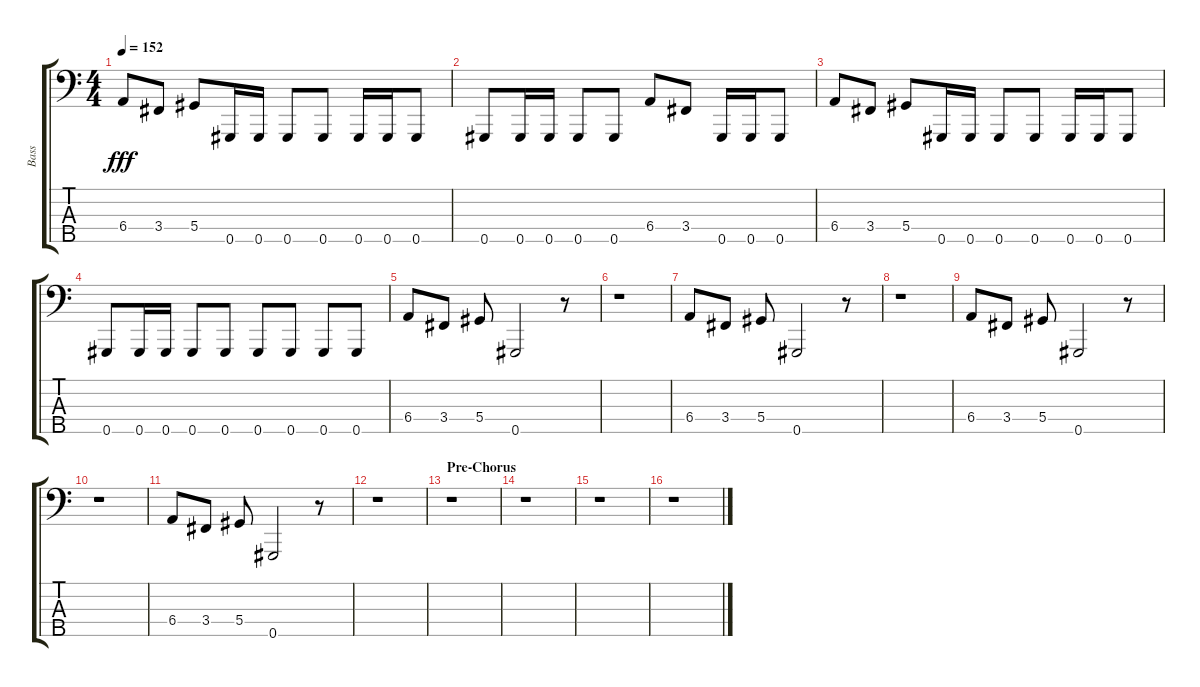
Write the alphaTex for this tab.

\track ("Bass" "Bass") {instrument electricbasspick}
\staff {score tabs}
\tuning (E2 Db2 Ab1 Eb1 Ab0) {hide}
\ts (4 4)
\tempo 152
\clef f4
\ks c
6.4.8{dy fff} 3.4.8 5.4.8 0.5.16 0.5.16 0.5.8 0.5.8 0.5.16 0.5.16 0.5.8 |
0.5.8 0.5.16 0.5.16 0.5.8 0.5.8 6.4.8 3.4.8 0.5.16 0.5.16 0.5.8 |
6.4.8 3.4.8 5.4.8 0.5.16 0.5.16 0.5.8 0.5.8 0.5.16 0.5.16 0.5.8 |
0.5.8 0.5.16 0.5.16 0.5.8 0.5.8 0.5.8 0.5.8 0.5.8 0.5.8 |
6.4.8 3.4.8 5.4.8 0.5.2 r.8 |
r.1 |
6.4.8 3.4.8 5.4.8 0.5.2 r.8 |
r.1 |
6.4.8 3.4.8 5.4.8 0.5.2 r.8 |
r.1 |
6.4.8 3.4.8 5.4.8 0.5.2 r.8 |
\section ("" "")
r.1 |
\section ("" "Pre-Chorus")
r.1 |
r.1 |
r.1 |
r.1
